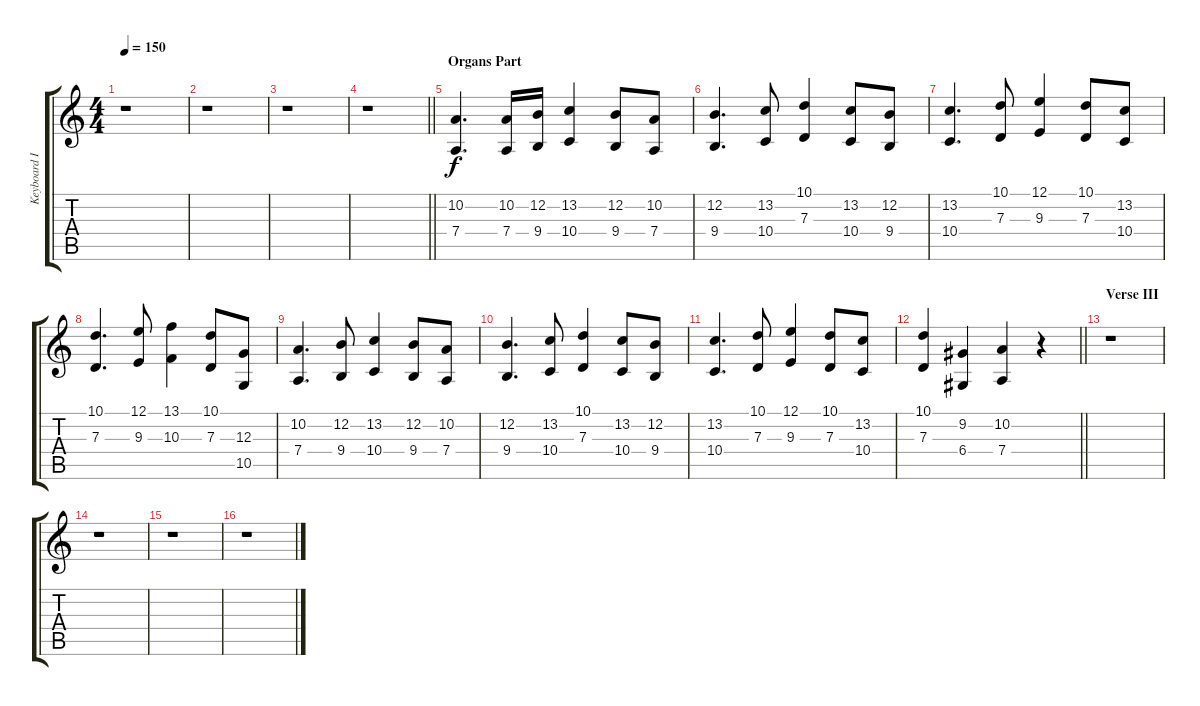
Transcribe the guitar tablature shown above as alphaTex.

\track ("Keyboard II" "Keyboard I") {instrument harpsichord}
\staff {score tabs}
\tuning (E4 B3 G3 D3 A2 E2) {hide}
\ts (4 4)
\tempo 150
\clef g2
\ks c
r.1{dy f} |
r.1 |
r.1 |
\barLineRight lightlight
r.1 |
\section ("" "Organs Part")
(10.2 7.4).4{d instrument drawbarorgan} (10.2 7.4).16 (12.2 9.4).16 (13.2 10.4).4 (12.2 9.4).8 (10.2 7.4).8 |
(12.2 9.4).4{d} (13.2 10.4).8 (10.1 7.3).4 (13.2 10.4).8 (12.2 9.4).8 |
(13.2 10.4).4{d} (10.1 7.3).8 (12.1 9.3).4 (10.1 7.3).8 (13.2 10.4).8 |
(10.1 7.3).4{d} (12.1 9.3).8 (13.1 10.3).4 (10.1 7.3).8 (12.3 10.5).8 |
(10.2 7.4).4{d} (12.2 9.4).8 (13.2 10.4).4 (12.2 9.4).8 (10.2 7.4).8 |
(12.2 9.4).4{d} (13.2 10.4).8 (10.1 7.3).4 (13.2 10.4).8 (12.2 9.4).8 |
(13.2 10.4).4{d} (10.1 7.3).8 (12.1 9.3).4 (10.1 7.3).8 (13.2 10.4).8 |
\barLineRight lightlight
(10.1 7.3).4 (9.2 6.4).4 (10.2 7.4).4 r.4 |
\section ("" "Verse III")
r.1 |
r.1 |
r.1 |
r.1
